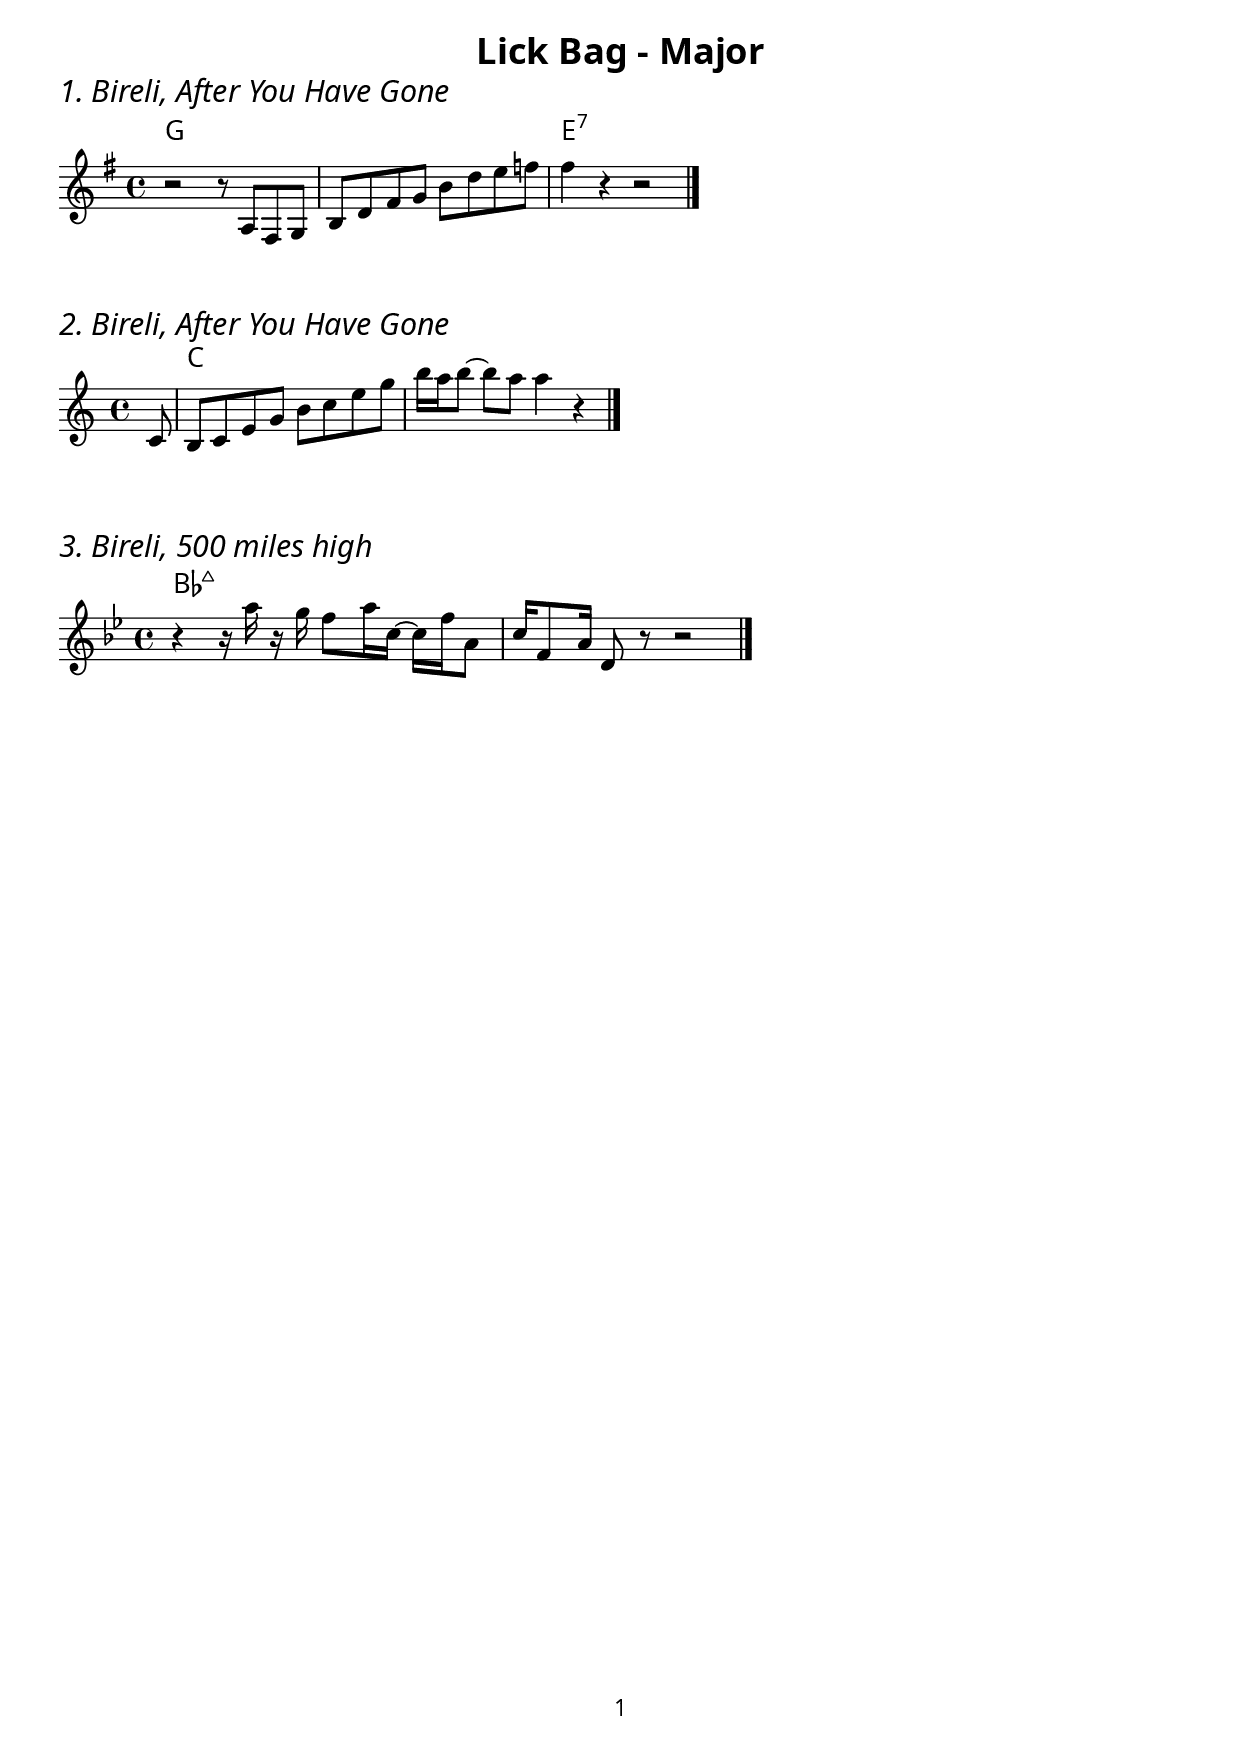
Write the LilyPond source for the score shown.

% {{{ PARAMETRI
  \version "2.18.2"
  myTitle = "Lick Bag - Major"
  myTempo =  #(ly:make-moment 190 4)
  \header {
  title = \myTitle
}

\paper{  
  print-first-page-number = ##t
  oddHeaderMarkup = \markup \null
  evenHeaderMarkup = \markup \null
  oddFooterMarkup = \markup {
    \fill-line {
      \on-the-fly \print-page-number-check-first
      \fromproperty #'page:page-number-string
    }
  }
  evenFooterMarkup = \oddFooterMarkup
  myStaffSize = #2
  fonts = #(make-pango-font-tree
  "FontAwesome"
  "FontAwesome"
  "FontAwesome"
  (/ myStaffSize 2))  
  
  scoreTitleMarkup = \markup { 
    \column {
      \fill-line {
        \fontsize #2.5 \italic \fromproperty #'header:piece
        \fromproperty #'header:opus
      }
    }
  }
  
%    markup-system-spacing =
%    #'((basic-distance . 0)
%       (padding . 0))
    
%    score-markup-spacing =
%    #'((basic-distance . 0)
%       (padding . 0))
}

global = {
  \numericTimeSignature
  \set Score.markFormatter = #format-mark-box-alphabet
}
\layout { 
  \override Score.RehearsalMark.self-alignment-X = #LEFT
  \set chordChanges = ##t
  indent = #0
  \override VerticalAxisGroup.nonstaff-relatedstaff-spacing.padding = #2

}

#(define-markup-command (LickCounter layout props) ()
  "Increases and prints out the value of the given counter named @var{name}.
  If the counter does not yet exist, it is initialized with 1."
  (let* ((oldval (assoc-ref counter-alist 'LickC))
         (newval (if (number? oldval) (+ oldval 1) 1)))
  (set! counter-alist (assoc-set! counter-alist 'LickC newval))
  (interpret-markup layout props
    (markup (number->string newval)))))

trip = #(define-music-function (parser location m1 m2 m3) 
  (ly:music? ly:music? ly:music?)
  "Triplets"             
  #{ \tuplet 3/2 { $m1 $m2 $m3 } #})

LickScore = 
#(define-scheme-function (p l tempo majkey tema accordi author tune) 
   (scheme? scheme? ly:music? scheme? string? string?)
   #{ 
  \score {
    \header{ piece = \markup \concat{\LickCounter ". " $author ", " $tune ""}}
    << 
        \relative c' {
          $tempo
          $majkey 
          $tema
        }
        \new ChordNames{$accordi \bar "|."}
    >>    
  }
#})


% }}}

% {{{ LICK A
  lickA = \LickScore
    \time 4/4
    \key g \major
    {
      r2 r8 a8 fis g | b d fis g b d e f | fis4 r4 r2 |
    }
    \chordmode{
      g1 | g1 | e1:7 | 
    }
    #"Bireli"
    #"After You Have Gone"
% }}}

% {{{ LICK B
  lickB = \LickScore
    \time 4/4
    \key c \major
    {
      \partial 8 c8 |
      b8 c e g b c e g | b16 a b8~ b a a4 r4 | 
    }
    \chordmode{
      \partial 8 s8 |
      c1 | c1 | 
    }
    #"Bireli"
    #"After You Have Gone"
% }}} 

% {{{ LICK C
  lickC = \LickScore
    \time 4/4
    \key bes \major
    {
      r4 r16 a''16 r16 g f8 a16 c,16~ c16 f a,8 | c16 f,8 a16 d,8 r8 r2|
    }
    \chordmode{
      bes1:maj7 | bes1:maj7 | 
    }
    #"Bireli"
    #"500 miles high"
% }}}

% {{{ BOOKS
  \book{
    \bookOutputSuffix "C"    
    \lickA
    \lickB
    \lickC
  }
% }}}
